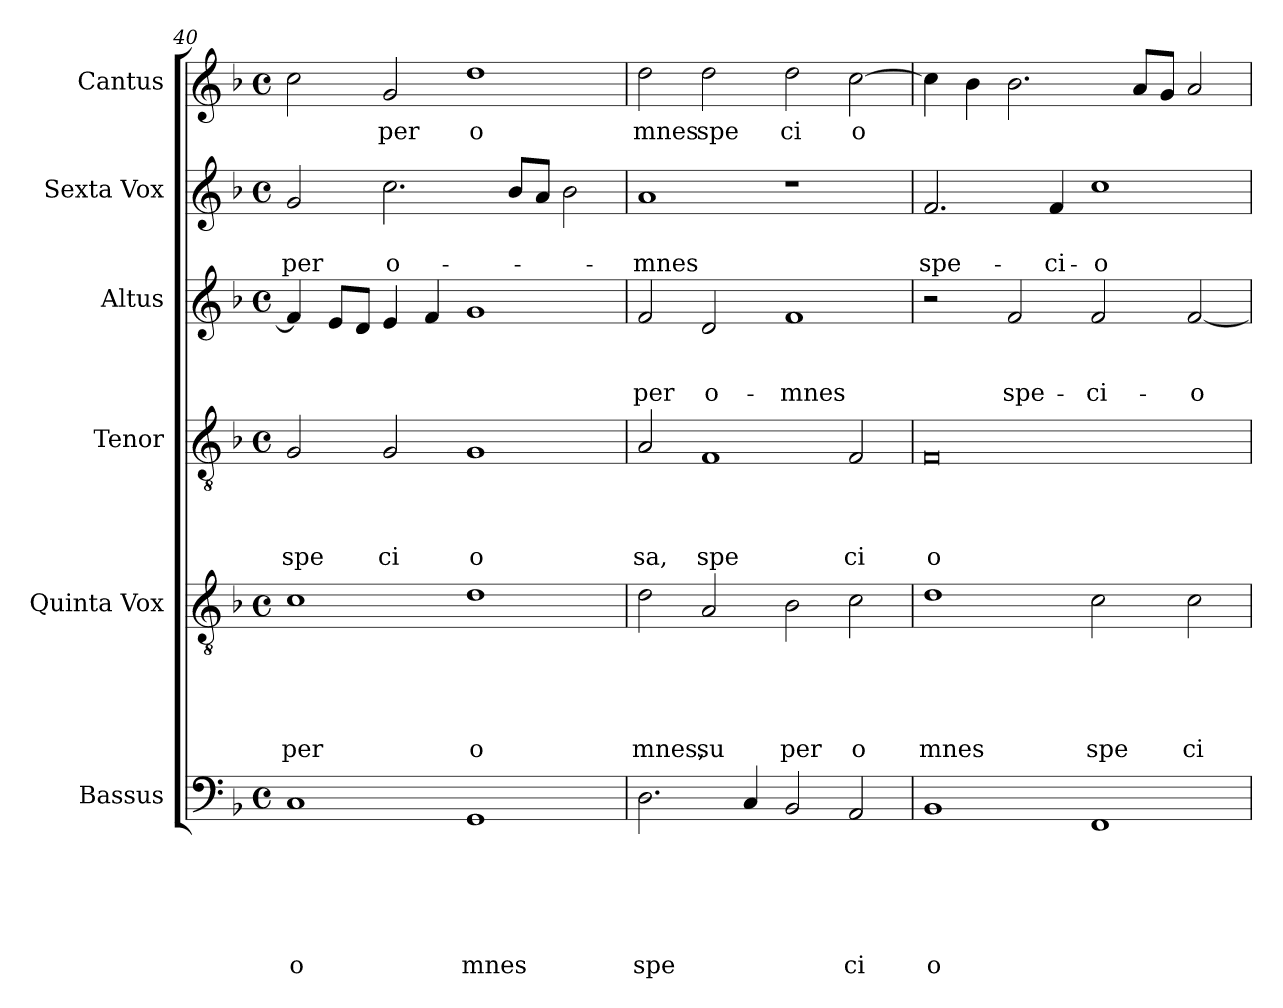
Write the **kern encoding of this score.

**kern	**text	**text	**text	**text	**text	**text	**kern	**text	**text	**text	**text	**text	**kern	**text	**text	**text	**text	**kern	**text	**text	**text	**kern	**text	**text	**kern	**text
*part6	*part6	*part6	*part6	*part6	*part6	*part6	*part5	*part5	*part5	*part5	*part5	*part5	*part4	*part4	*part4	*part4	*part4	*part3	*part3	*part3	*part3	*part2	*part2	*part2	*part1	*part1
*staff6	*staff6	*staff6	*staff6	*staff6	*staff6	*staff6	*staff5	*staff5	*staff5	*staff5	*staff5	*staff5	*staff4	*staff4	*staff4	*staff4	*staff4	*staff3	*staff3	*staff3	*staff3	*staff2	*staff2	*staff2	*staff1	*staff1
*I"Bassus	*	*	*	*	*	*	*I"Quinta Vox	*	*	*	*	*	*I"Tenor	*	*	*	*	*I"Altus	*	*	*	*I"Sexta Vox	*	*	*I"Cantus	*
*clefF4	*	*	*	*	*	*	*clefGv2	*	*	*	*	*	*clefGv2	*	*	*	*	*clefG2	*	*	*	*clefG2	*	*	*clefG2	*
*k[b-]	*	*	*	*	*	*	*k[b-]	*	*	*	*	*	*k[b-]	*	*	*	*	*k[b-]	*	*	*	*k[b-]	*	*	*k[b-]	*
*F:	*	*	*	*	*	*	*F:	*	*	*	*	*	*F:	*	*	*	*	*F:	*	*	*	*F:	*	*	*F:	*
*M4/4	*	*	*	*	*	*	*M4/4	*	*	*	*	*	*M4/4	*	*	*	*	*M4/4	*	*	*	*M4/4	*	*	*M4/4	*
*met(c)	*	*	*	*	*	*	*met(c)	*	*	*	*	*	*met(c)	*	*	*	*	*met(c)	*	*	*	*met(c)	*	*	*met(c)	*
=40	=40	=40	=40	=40	=40	=40	=40	=40	=40	=40	=40	=40	=40	=40	=40	=40	=40	=40	=40	=40	=40	=40	=40	=40	=40	=40
!	!	!	!	!	!	!LO:LY:b	!	!	!	!	!	!LO:LY:b	!	!	!	!	!LO:LY:b	!	!	!	!	!	!	!LO:LY:b	!	!
1C	.	.	.	.	.	o	1c	.	.	.	.	per	2G/	.	.	.	spe	4f/]	.	.	.	2g/	.	-per	2cc\	.
.	.	.	.	.	.	.	.	.	.	.	.	.	.	.	.	.	.	8e/L	.	.	.	.	.	.	.	.
.	.	.	.	.	.	.	.	.	.	.	.	.	.	.	.	.	.	8d/J	.	.	.	.	.	.	.	.
!	!	!	!	!	!	!	!	!	!	!	!	!	!	!	!	!	!LO:LY:b	!	!	!	!	!	!	!LO:LY:b	!	!LO:LY:b
.	.	.	.	.	.	.	.	.	.	.	.	.	2G/	.	.	.	ci	4e/	.	.	.	2.cc\	.	o-	2g/	per
.	.	.	.	.	.	.	.	.	.	.	.	.	.	.	.	.	.	4f/	.	.	.	.	.	.	.	.
!	!	!	!	!	!	!LO:LY:b	!	!	!	!	!	!LO:LY:b	!	!	!	!	!LO:LY:b	!	!	!	!	!	!	!	!	!LO:LY:b
1GG	.	.	.	.	.	mnes	1d	.	.	.	.	o	1G	.	.	.	o	1g	.	.	.	.	.	.	1dd	o
.	.	.	.	.	.	.	.	.	.	.	.	.	.	.	.	.	.	.	.	.	.	8b-/L	.	.	.	.
.	.	.	.	.	.	.	.	.	.	.	.	.	.	.	.	.	.	.	.	.	.	8a/J	.	.	.	.
.	.	.	.	.	.	.	.	.	.	.	.	.	.	.	.	.	.	.	.	.	.	2b-\	.	.	.	.
=41!	=41!	=41!	=41!	=41!	=41!	=41!	=41!	=41!	=41!	=41!	=41!	=41!	=41!	=41!	=41!	=41!	=41!	=41!	=41!	=41!	=41!	=41!	=41!	=41!	=41!	=41!
!	!	!	!	!	!	!LO:LY:b	!	!	!	!	!	!LO:LY:b	!	!	!	!	!LO:LY:b	!	!	!	!LO:LY:b	!	!	!LO:LY:b	!	!LO:LY:b
2.D\	.	.	.	.	.	spe	2d\	.	.	.	.	mnes,	2A/	.	.	.	sa,	2f/	.	.	-per	1a	.	-mnes	2dd\	mnes
!	!	!	!	!	!	!	!	!	!	!	!	!LO:LY:b	!	!	!	!	!LO:LY:b	!	!	!	!LO:LY:b	!	!	!	!	!LO:LY:b
.	.	.	.	.	.	.	2A/	.	.	.	.	su	1F	.	.	.	spe	2d/	.	.	o-	.	.	.	2dd\	spe
4C/	.	.	.	.	.	.	.	.	.	.	.	.	.	.	.	.	.	.	.	.	.	.	.	.	.	.
!	!	!	!	!	!	!	!	!	!	!	!	!LO:LY:b	!	!	!	!	!	!	!	!	!LO:LY:b	!	!	!	!	!LO:LY:b
2BB-/	.	.	.	.	.	.	2B-\	.	.	.	.	per	.	.	.	.	.	1f	.	.	-mnes	1r	.	.	2dd\	ci
!	!	!	!	!	!	!LO:LY:b	!	!	!	!	!	!LO:LY:b	!	!	!	!	!LO:LY:b	!	!	!	!	!	!	!	!	!LO:LY:b
2AA/	.	.	.	.	.	ci	2c\	.	.	.	.	o	2F/	.	.	.	ci	.	.	.	.	.	.	.	[>2cc\	o
=42!	=42!	=42!	=42!	=42!	=42!	=42!	=42!	=42!	=42!	=42!	=42!	=42!	=42!	=42!	=42!	=42!	=42!	=42!	=42!	=42!	=42!	=42!	=42!	=42!	=42!	=42!
!	!	!	!	!	!	!LO:LY:b	!	!	!	!	!	!LO:LY:b	!	!	!	!	!LO:LY:b	!	!	!	!	!	!	!LO:LY:b	!	!
1BB-	.	.	.	.	.	o	1d	.	.	.	.	mnes	0F	.	.	.	o	2r	.	.	.	2.f/	.	spe-	4cc\]	.
.	.	.	.	.	.	.	.	.	.	.	.	.	.	.	.	.	.	.	.	.	.	.	.	.	4b-\	.
!	!	!	!	!	!	!	!	!	!	!	!	!	!	!	!	!	!	!	!	!	!LO:LY:b	!	!	!	!	!
.	.	.	.	.	.	.	.	.	.	.	.	.	.	.	.	.	.	2f/	.	.	spe-	.	.	.	2.b-\	.
!	!	!	!	!	!	!	!	!	!	!	!	!	!	!	!	!	!	!	!	!	!	!	!	!LO:LY:b	!	!
.	.	.	.	.	.	.	.	.	.	.	.	.	.	.	.	.	.	.	.	.	.	4f/	.	-ci-	.	.
!	!	!	!	!	!	!	!	!	!	!	!	!LO:LY:b	!	!	!	!	!	!	!	!	!LO:LY:b	!	!	!LO:LY:b	!	!
1FF	.	.	.	.	.	.	2c\	.	.	.	.	spe	.	.	.	.	.	2f/	.	.	-ci-	1cc	.	-o-	.	.
.	.	.	.	.	.	.	.	.	.	.	.	.	.	.	.	.	.	.	.	.	.	.	.	.	8a/L	.
.	.	.	.	.	.	.	.	.	.	.	.	.	.	.	.	.	.	.	.	.	.	.	.	.	8g/J	.
!	!	!	!	!	!	!	!	!	!	!	!	!LO:LY:b	!	!	!	!	!	!	!	!	!LO:LY:b	!	!	!	!	!
.	.	.	.	.	.	.	2c\	.	.	.	.	ci	.	.	.	.	.	[<2f/	.	.	-o-	.	.	.	2a/	.
=!	=!	=!	=!	=!	=!	=!	=!	=!	=!	=!	=!	=!	=!	=!	=!	=!	=!	=!	=!	=!	=!	=!	=!	=!	=!	=!
*-	*-	*-	*-	*-	*-	*-	*-	*-	*-	*-	*-	*-	*-	*-	*-	*-	*-	*-	*-	*-	*-	*-	*-	*-	*-	*-
